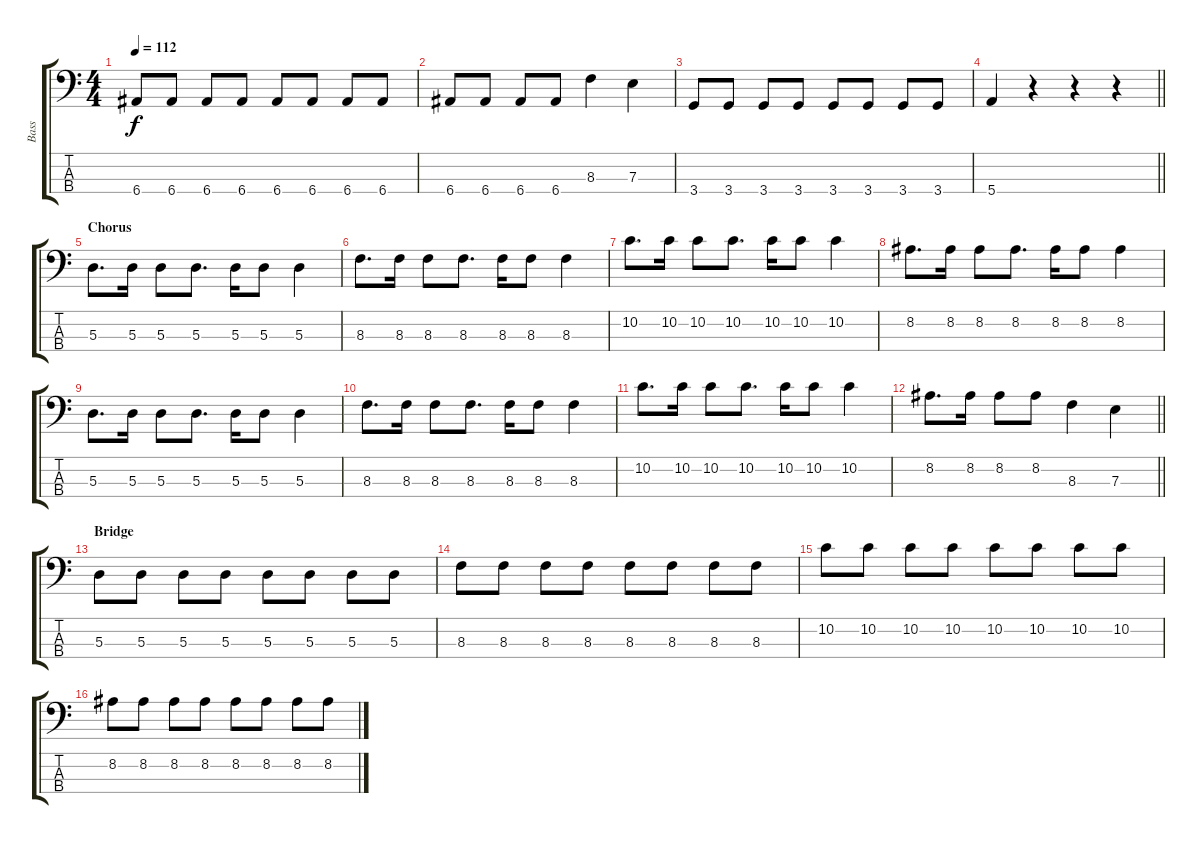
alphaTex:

\track ("Bass" "Bass") {instrument electricbassfinger}
\staff {score tabs}
\tuning (G2 D2 A1 E1) {hide}
\ts (4 4)
\tempo 112
\clef f4
\ks c
6.4.8{dy f} 6.4.8 6.4.8 6.4.8 6.4.8 6.4.8 6.4.8 6.4.8 |
6.4.8 6.4.8 6.4.8 6.4.8 8.3.4 7.3.4 |
3.4.8 3.4.8 3.4.8 3.4.8 3.4.8 3.4.8 3.4.8 3.4.8 |
\barLineRight lightlight
5.4.4 r.4 r.4 r.4 |
\section ("" "Chorus")
5.3.8{d} 5.3.16 5.3.8 5.3.8{d} 5.3.16 5.3.8 5.3.4 |
8.3.8{d} 8.3.16 8.3.8 8.3.8{d} 8.3.16 8.3.8 8.3.4 |
10.2.8{d} 10.2.16 10.2.8 10.2.8{d} 10.2.16 10.2.8 10.2.4 |
8.2.8{d} 8.2.16 8.2.8 8.2.8{d} 8.2.16 8.2.8 8.2.4 |
5.3.8{d} 5.3.16 5.3.8 5.3.8{d} 5.3.16 5.3.8 5.3.4 |
8.3.8{d} 8.3.16 8.3.8 8.3.8{d} 8.3.16 8.3.8 8.3.4 |
10.2.8{d} 10.2.16 10.2.8 10.2.8{d} 10.2.16 10.2.8 10.2.4 |
\barLineRight lightlight
8.2.8{d} 8.2.16 8.2.8 8.2.8 8.3.4 7.3.4 |
\section ("" "Bridge")
5.3.8 5.3.8 5.3.8 5.3.8 5.3.8 5.3.8 5.3.8 5.3.8 |
8.3.8 8.3.8 8.3.8 8.3.8 8.3.8 8.3.8 8.3.8 8.3.8 |
10.2.8 10.2.8 10.2.8 10.2.8 10.2.8 10.2.8 10.2.8 10.2.8 |
8.2.8 8.2.8 8.2.8 8.2.8 8.2.8 8.2.8 8.2.8 8.2.8
